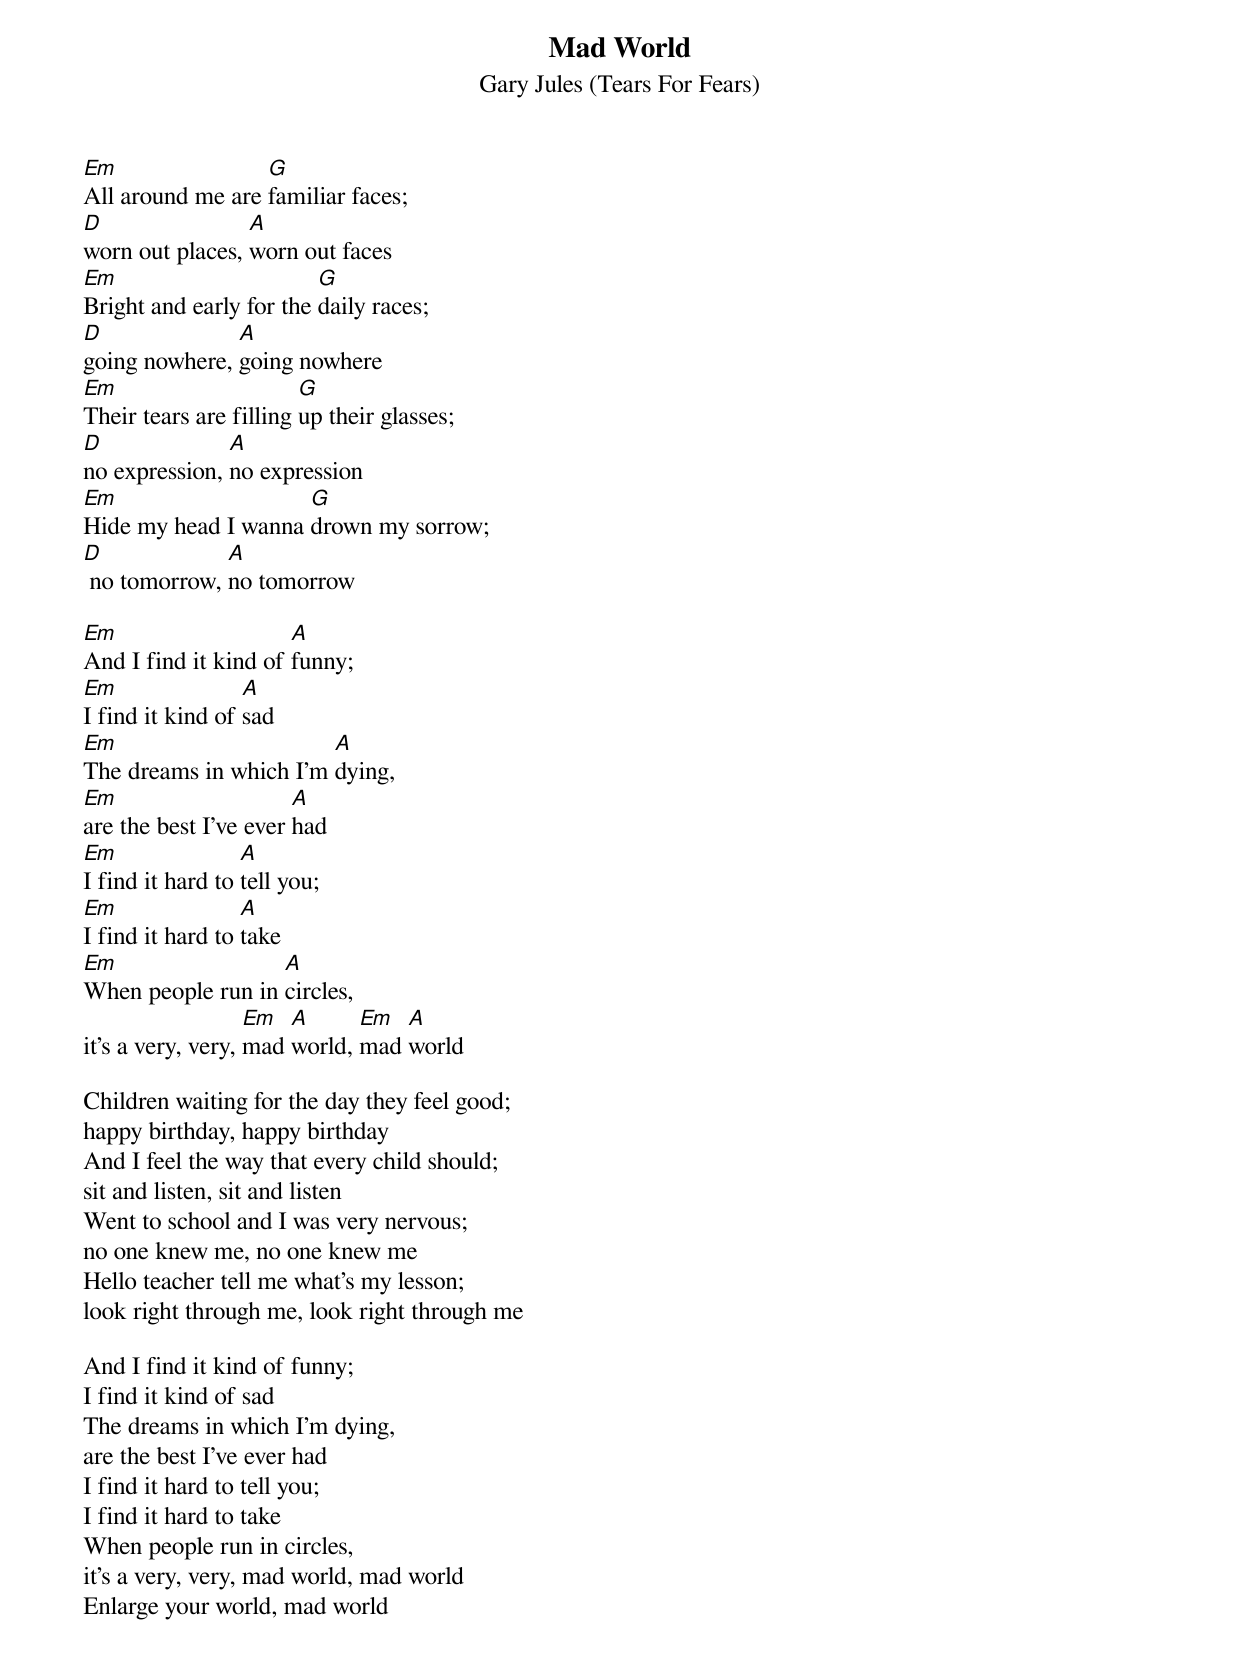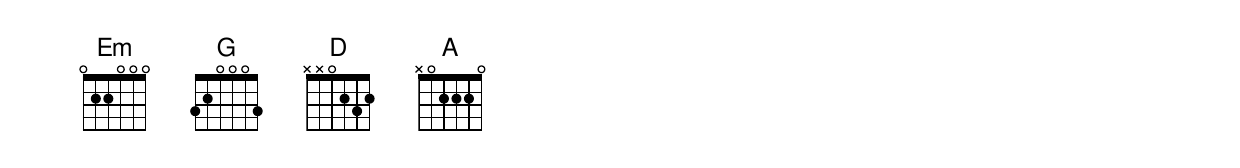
{title: Mad World}
{subtitle: Gary Jules (Tears For Fears)}

[Em]All around me are [G]familiar faces;
[D]worn out places, [A]worn out faces
[Em]Bright and early for the [G]daily races;
[D]going nowhere, [A]going nowhere
[Em]Their tears are filling [G]up their glasses;
[D]no expression, [A]no expression
[Em]Hide my head I wanna [G]drown my sorrow;
[D] no tomorrow, [A]no tomorrow

[Em]And I find it kind of [A]funny;
[Em]I find it kind of [A]sad
[Em]The dreams in which I'm [A]dying,
[Em]are the best I've ever [A]had
[Em]I find it hard to [A]tell you;
[Em]I find it hard to [A]take
[Em]When people run in [A]circles,
it's a very, very, [Em]mad [A]world, [Em]mad [A]world

Children waiting for the day they feel good;
happy birthday, happy birthday
And I feel the way that every child should;
sit and listen, sit and listen
Went to school and I was very nervous;
no one knew me, no one knew me
Hello teacher tell me what's my lesson;
look right through me, look right through me

And I find it kind of funny;
I find it kind of sad
The dreams in which I'm dying,
are the best I've ever had
I find it hard to tell you;
I find it hard to take
When people run in circles,
it's a very, very, mad world, mad world
Enlarge your world, mad world
